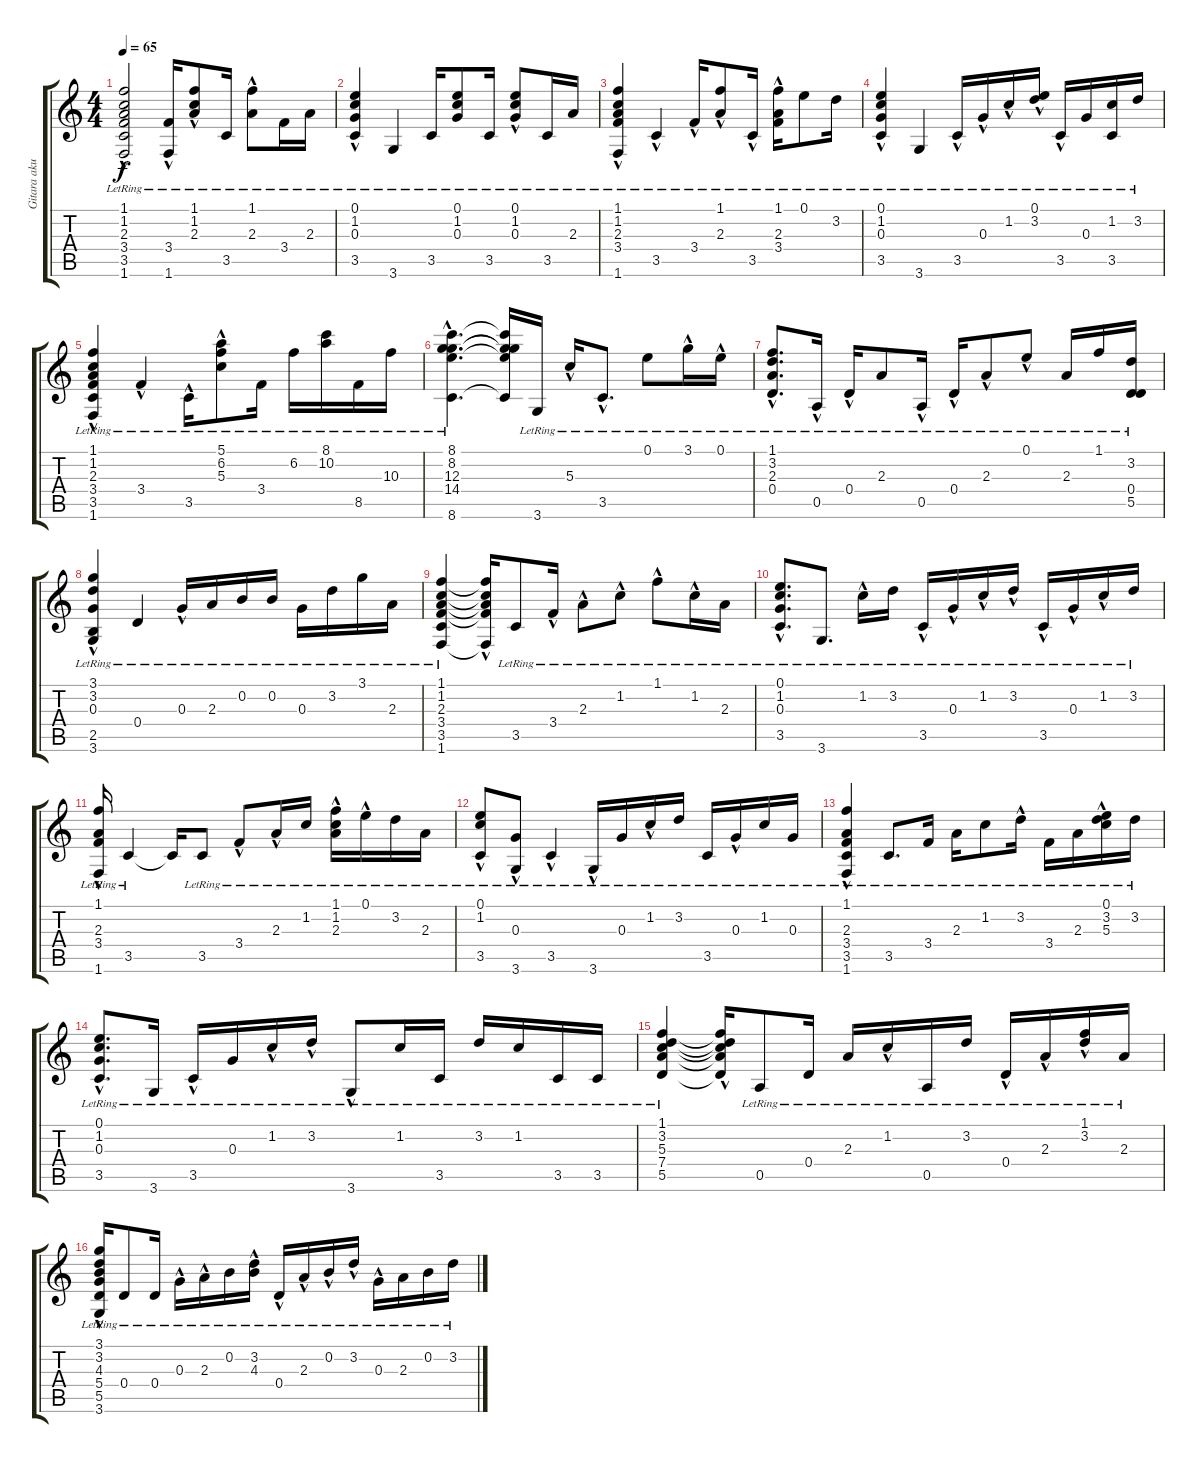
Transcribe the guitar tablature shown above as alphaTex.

\track ("Gitara akustyczna - stalowa" "Gitara aku") {instrument acousticguitarsteel}
\staff {score tabs}
\tuning (E4 B3 G3 D3 A2 E2) {hide}
\ts (4 4)
\tempo 65
\clef g2
\ks c
(1.1{lr} 1.2{lr} 2.3{lr} 3.4{lr} 3.5{hac lr} 1.6{lr}).2{dy f} (3.4{lr} 1.6{hac lr}).16 (1.1{lr} 1.2{hac lr} 2.3{lr}).8 3.5{lr}.16 (1.1{hac lr} 2.3{lr}).8 3.4{lr}.16 2.3{lr}.16 |
(0.1{lr} 1.2{lr} 0.3{lr} 3.5{hac lr}).4 3.6{lr}.4 3.5{lr}.16 (0.1{lr} 1.2{lr} 0.3{lr}).8 3.5{lr}.16 (0.1{hac lr} 1.2{lr} 0.3{lr}).8 3.5{lr}.16 2.3{lr}.16 |
(1.1{lr} 1.2{hac lr} 2.3{lr} 3.4{hac lr} 1.6{hac lr}).4 3.5{hac lr}.4 3.4{hac lr}.16 (1.1{hac lr} 2.3{lr}).8 3.5{hac lr}.16 (1.1{hac lr} 2.3{hac lr} 3.4{lr}).16 0.1{lr}.8 3.2{lr}.16 |
(0.1{lr} 1.2{lr} 0.3{lr} 3.5{hac lr}).4 3.6{lr}.4 3.5{hac lr}.16 0.3{hac lr}.16 1.2{hac lr}.16 (0.1{lr} 3.2{hac lr}).16 3.5{hac lr}.16 0.3{lr}.16 (1.2{lr} 3.5{lr}).16 3.2{lr}.16 |
(1.1{lr} 1.2{lr} 2.3{lr} 3.4{hac lr} 3.5{hac lr} 1.6{hac lr}).4 3.4{hac lr}.4 3.5{hac lr}.16 (5.1{hac lr} 6.2{lr} 5.3{hac lr}).8 3.4{lr}.16 6.2{lr}.16 (8.1{lr} 10.2{lr}).16 8.5{lr}.16 10.3{lr}.16 |
(8.1{hac lr} 8.2{hac lr} 12.3{hac lr} 14.4{hac lr} 8.6{hac lr}).4{d} (8.1{t} 8.2{t} 12.3{t} 14.4{t} 8.6{t}).16 3.6{lr}.16 5.3{hac lr}.16 3.5{hac lr}.8{d} 0.1{lr}.8 3.1{hac lr}.16 0.1{hac lr}.16 |
(1.1{lr} 3.2{hac lr} 2.3{hac lr} 0.4{hac lr}).8{d} 0.5{hac lr}.16 0.4{hac lr}.16 2.3{lr}.8 0.5{hac lr}.16 0.4{hac lr}.16 2.3{hac lr}.8 0.1{hac lr}.8 2.3{lr}.16 1.1{lr}.16 (3.2{lr} 0.4{lr} 5.5{lr}).16 |
(3.1{hac lr} 3.2{lr} 0.3{hac lr} 2.5{lr} 3.6{hac lr}).4 0.4{lr}.4 0.3{hac lr}.16 2.3{lr}.16 0.2{lr}.16 0.2{lr}.16 0.3{lr}.16 3.2{lr}.16 3.1{lr}.16 2.3{lr}.16 |
(1.1{lr} 1.2{lr} 2.3{lr} 3.4{lr} 3.5{lr} 1.6{lr}).4 (1.1{hac t} 1.2{t} 2.3{hac t} 3.4{t} 1.6{t}).16 3.5{lr}.8 3.4{hac lr}.16 2.3{hac lr}.8 1.2{hac lr}.8 1.1{hac lr}.8 1.2{hac lr}.16 2.3{lr}.16 |
(0.1{lr} 1.2{lr} 0.3{lr} 3.5{hac lr}).8{d} 3.6{lr}.8{d} 1.2{hac lr}.16 3.2{lr}.16 3.5{hac lr}.16 0.3{hac lr}.16 1.2{hac lr}.16 3.2{hac lr}.16 3.5{hac lr}.16 0.3{hac lr}.16 1.2{hac lr}.16 3.2{lr}.16 |
(1.1{lr} 2.3{lr} 3.4{hac lr} 1.6{hac lr}).16 3.5{lr}.4 3.5{t}.16 3.5{lr}.8 3.4{hac lr}.8 2.3{hac lr}.16 1.2{lr}.16 (1.1{lr} 1.2{hac lr} 2.3{lr}).16 0.1{hac lr}.16 3.2{lr}.16 2.3{lr}.16 |
(0.1{hac lr} 1.2{lr} 3.5{hac lr}).8 (0.3{hac lr} 3.6{hac lr}).8 3.5{hac lr}.4 3.6{hac lr}.16 0.3{lr}.16 1.2{hac lr}.16 3.2{lr}.16 3.5{lr}.16 0.3{hac lr}.16 1.2{lr}.16 0.3{lr}.16 |
(1.1{lr} 2.3{hac lr} 3.4{hac lr} 3.5{lr} 1.6{hac lr}).4 3.5{lr}.8{d} 3.4{lr}.16 2.3{lr}.16 1.2{lr}.8 3.2{hac lr}.16 3.4{lr}.16 2.3{lr}.16 (0.1{lr} 3.2{lr} 5.3{hac lr}).16 3.2{lr}.16 |
(0.1{hac lr} 1.2{lr} 0.3{lr} 3.5{hac lr}).8{d} 3.6{lr}.16 3.5{hac lr}.16 0.3{lr}.16 1.2{hac lr}.16 3.2{hac lr}.16 3.6{hac lr}.8 1.2{lr}.16 3.5{lr}.16 3.2{lr}.16 1.2{lr}.16 3.5{lr}.16 3.5{lr}.16 |
(1.1{lr} 3.2{lr} 5.3{lr} 7.4{lr} 5.5{lr}).4 (1.1{t} 3.2{hac t} 5.3{t} 7.4{hac t} 5.5{t}).16 0.5{lr}.8 0.4{lr}.16 2.3{lr}.16 1.2{hac lr}.16 0.5{lr}.16 3.2{lr}.16 0.4{hac lr}.16 2.3{hac lr}.16 (1.1{hac lr} 3.2{lr}).16 2.3{lr}.16 |
(3.1{hac lr} 3.2{lr} 4.3{lr} 5.4{hac lr} 5.5{lr} 3.6{hac lr}).16 0.4{lr}.8 0.4{lr}.16 0.3{hac lr}.16 2.3{hac lr}.16 0.2{lr}.16 (3.2{hac lr} 4.3{lr}).16 0.4{hac lr}.16 2.3{hac lr}.16 0.2{hac lr}.16 3.2{hac lr}.16 0.3{hac lr}.16 2.3{lr}.16 0.2{lr}.16 3.2{lr}.16
